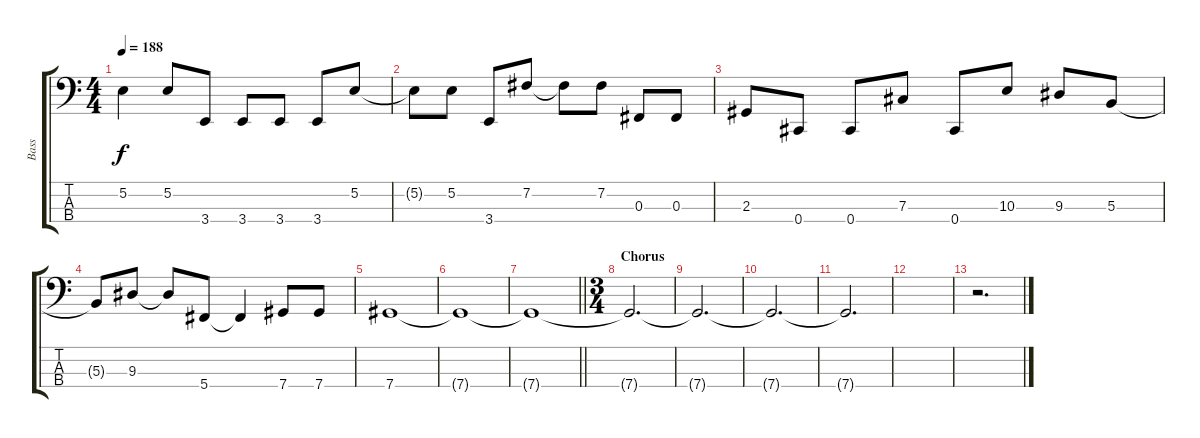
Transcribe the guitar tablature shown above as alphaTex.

\track ("Bass" "Bass") {instrument electricbassfinger}
\staff {score tabs}
\tuning (E2 B1 Gb1 Db1) {hide}
\ts (4 4)
\tempo 188
\clef f4
\ks c
5.2.4{dy f} 5.2.8 3.4.8 3.4.8 3.4.8 3.4.8 5.2.8 |
5.2{t}.8 5.2.8 3.4.8 7.2.8 7.2{t}.8 7.2.8 0.3.8 0.3.8 |
2.3.8 0.4.8 0.4.8 7.3.8 0.4.8 10.3.8 9.3.8 5.3.8 |
5.3{t}.8 9.3.8 9.3{t}.8 5.4.8 5.4{t}.4 7.4.8 7.4.8 |
7.4.1 |
7.4{t}.1 |
\barLineRight lightlight
7.4{t}.1 |
\ts (3 4)
\section ("" "Chorus")
7.4{t}.2{d} |
7.4{t}.2{d} |
7.4{t}.2{d} |
7.4{t}.2{d} |
|
r.2{d volume 0}
